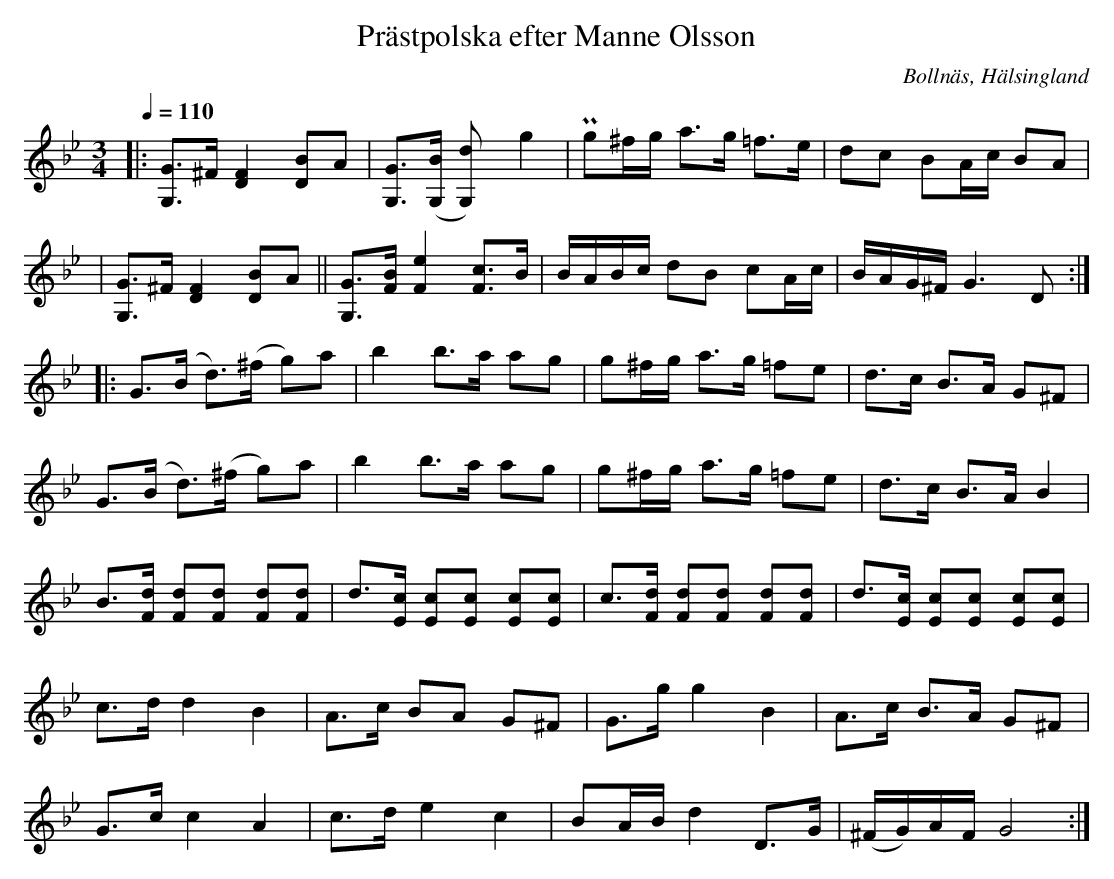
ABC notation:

X:1
T:Prästpolska efter Manne Olsson
O:Bollnäs, Hälsingland
M:3/4
L:1/8
Q:1/4=110
K:Gm
|:[G G,]>^F [F2 D2] [D B]A| [G G,]>([B G,]   [d2 G,]) g2| Pg^f/g/ a>g =f>e | dc   BA/c/ BA  |
|[G G,]>^F [F2 D2] [D B]A|| [G G,]>[F B]     [F2 e2]       [F c]>B|B/A/B/c/  dB cA/c/  | B/A/G/^F/ G3 D  ::
G>(B   d>)(^f   g)a        | b2     b>a      ag         | g^f/g/ a>g =fe | d>c         B>A G^F  |
G>(B   d>)(^f   g)a        | b2     b>a      ag         | g^f/g/ a>g =fe | d>c         B>A B2   |
B>[Fd] [Fd][Fd] [Fd][Fd] | d>[Ec] [Ec][Ec] [Ec][Ec] | \
c>[Fd] [Fd][Fd] [Fd][Fd] | d>[Ec] [Ec][Ec] [Ec][Ec] |
c>d    d2       B2           | A>c    BA       G^F       | G>g    g2 B2     | A>c         B>A G^F  |
G>c    c2       A2           | c>d    e2       c2        | BA/B/  d2 D>G   | (^F/G/)A/F/ G4      :|
